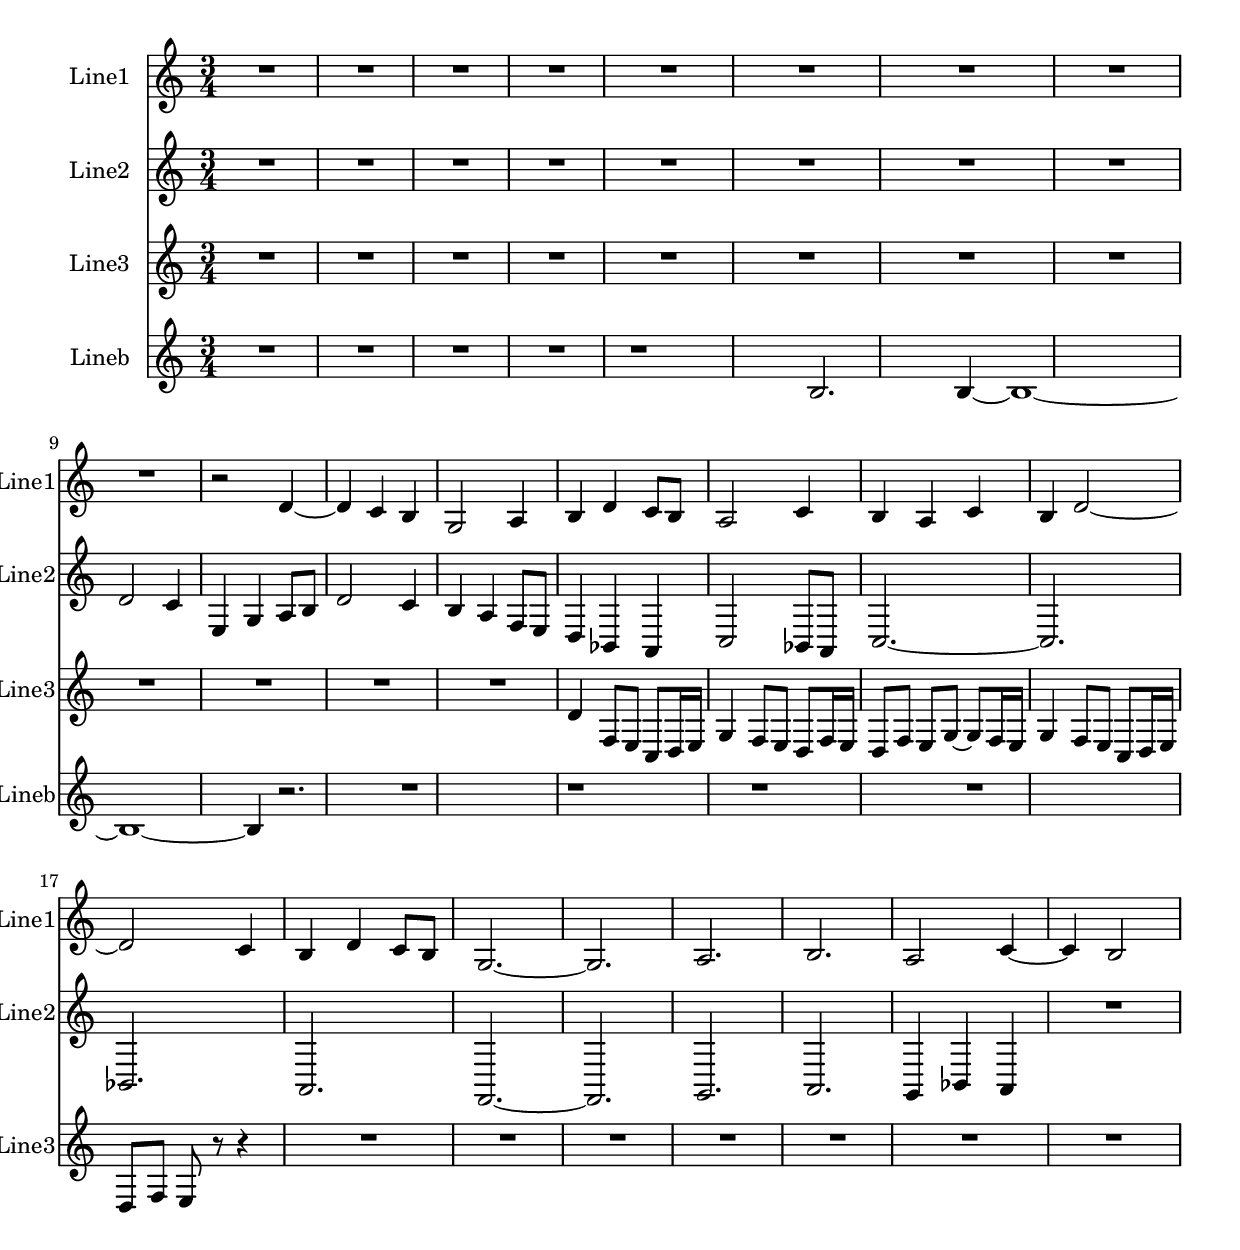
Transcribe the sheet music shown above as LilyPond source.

% 2016-09-03 12:28

\version "2.18.2"
\language "english"

\header {}

\layout {}

\paper {}

\score {
    \new Score <<
        \context Staff = "line1" {
            \set Staff.instrumentName = \markup { Line1 }
            \set Staff.shortInstrumentName = \markup { Line1 }
            {
                {
                }
                {
                    \numericTimeSignature
                    \time 3/4
                    \bar "||"
                    \accidentalStyle modern-cautionary
                    R2. * 9
                    r2
                    d'4 ~
                    d'4
                    c'4
                    b4
                    g2
                    a4
                    b4
                    d'4
                    c'8 [
                    b8 ]
                    a2
                    c'4
                    b4
                    a4
                    c'4
                    b4
                    d'2 ~
                    d'2
                    c'4
                    b4
                    d'4
                    c'8 [
                    b8 ]
                    g2. ~
                    g2.
                    a2.
                    b2.
                    a2
                    c'4 ~
                    c'4
                    b2
                }
            }
        }
        \context Staff = "line2" {
            \set Staff.instrumentName = \markup { Line2 }
            \set Staff.shortInstrumentName = \markup { Line2 }
            {
                \numericTimeSignature
                \time 3/4
                \bar "||"
                \accidentalStyle modern-cautionary
                R\longa.
                d'2
                c'4
                e4
                g4
                a8 [
                b8 ]
                d'2
                c'4
                b4
                a4
                f8 [
                e8 ]
                d4
                bf,4
                a,4
                c2
                bf,8 [
                a,8 ]
                c2. ~
                c2.
                bf,2.
                a,2.
                f,2. ~
                f,2.
                g,2.
                a,2.
                g,4
                bf,4
                a,4
                R2.
            }
        }
        \context Staff = "line3" {
            \set Staff.instrumentName = \markup { Line3 }
            \set Staff.shortInstrumentName = \markup { Line3 }
            {
                \numericTimeSignature
                \time 3/4
                \bar "||"
                \accidentalStyle modern-cautionary
                R2. * 12
                d'4
                f8 [
                e8 ]
                c8 [
                d16
                e16 ]
                g4
                f8 [
                e8 ]
                d8 [
                f16
                e16 ]
                d8 [
                f8 ]
                e8 [
                g8 ~ ]
                g8 [
                f16
                e16 ]
                g4
                f8 [
                e8 ]
                c8 [
                d16
                e16 ]
                d8 [
                f8 ]
                e8
                r8
                r4
                R2. * 7
            }
        }
        \context Staff = "lineb" {
            \set Staff.instrumentName = \markup { Lineb }
            \set Staff.shortInstrumentName = \markup { Lineb }
            {
                \numericTimeSignature
                \time 3/4
                \bar "||"
                \accidentalStyle modern-cautionary
                R\breve.
                r1
                b2.
                b4 ~
                b1 ~
                b1 ~
                b4
                r2.
                r1
                r1
                r1
                r1
            }
        }
    >>
}